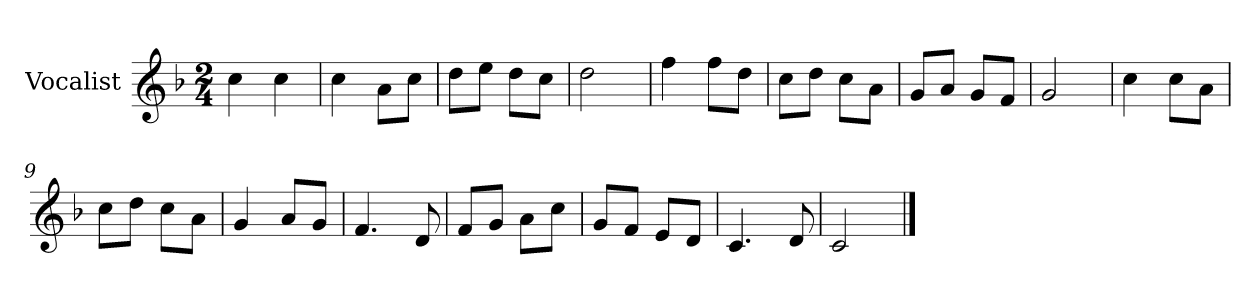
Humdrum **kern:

**kern
*part1
*staff1
*I"Vocalist
*k[b-]
*F:
*M2/4
=
4cc
4cc
=1
4cc
8aL
8ccJ
=2
8ddL
8eeJ
8ddL
8ccJ
=3
2dd
=4
4ff
8ffL
8ddJ
=5
8ccL
8ddJ
8ccL
8aJ
=6
8gL
8aJ
8gL
8fJ
=7
2g
=8
4cc
8ccL
8aJ
=9
8ccL
8ddJ
8ccL
8aJ
=10
4g
8aL
8gJ
=11
4.f
8d
=12
8fL
8gJ
8aL
8ccJ
=13
8gL
8fJ
8eL
8dJ
=14
4.c
8d
=15
2c
==
*-
